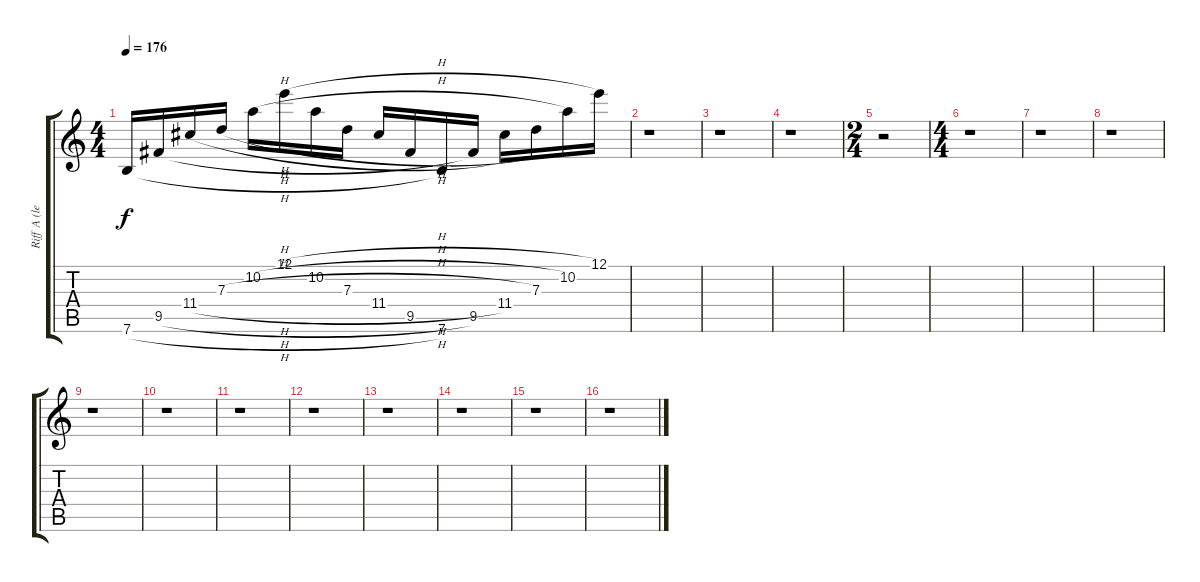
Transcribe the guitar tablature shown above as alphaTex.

\track ("Riff A (left)" "Riff A (le") {instrument distortionguitar}
\staff {score tabs}
\tuning (E4 B3 G3 D3 A2 E2) {hide}
\ts (4 4)
\tempo 176
\clef g2
\ks c
7.6{h}.16{dy f} 9.5{h}.16 11.4{h}.16 7.3{h}.16 10.2{h}.16 12.1{h}.16 10.2{h}.16 7.3{h}.16 11.4{h}.16 9.5{h}.16 7.6.16 9.5.16 11.4.16 7.3.16 10.2.16 12.1.16 |
r.1 |
r.1 |
r.1 |
\ts (2 4)
r.2 |
\ts (4 4)
r.1 |
r.1 |
r.1 |
r.1 |
r.1 |
r.1 |
r.1 |
r.1 |
r.1 |
r.1 |
r.1
